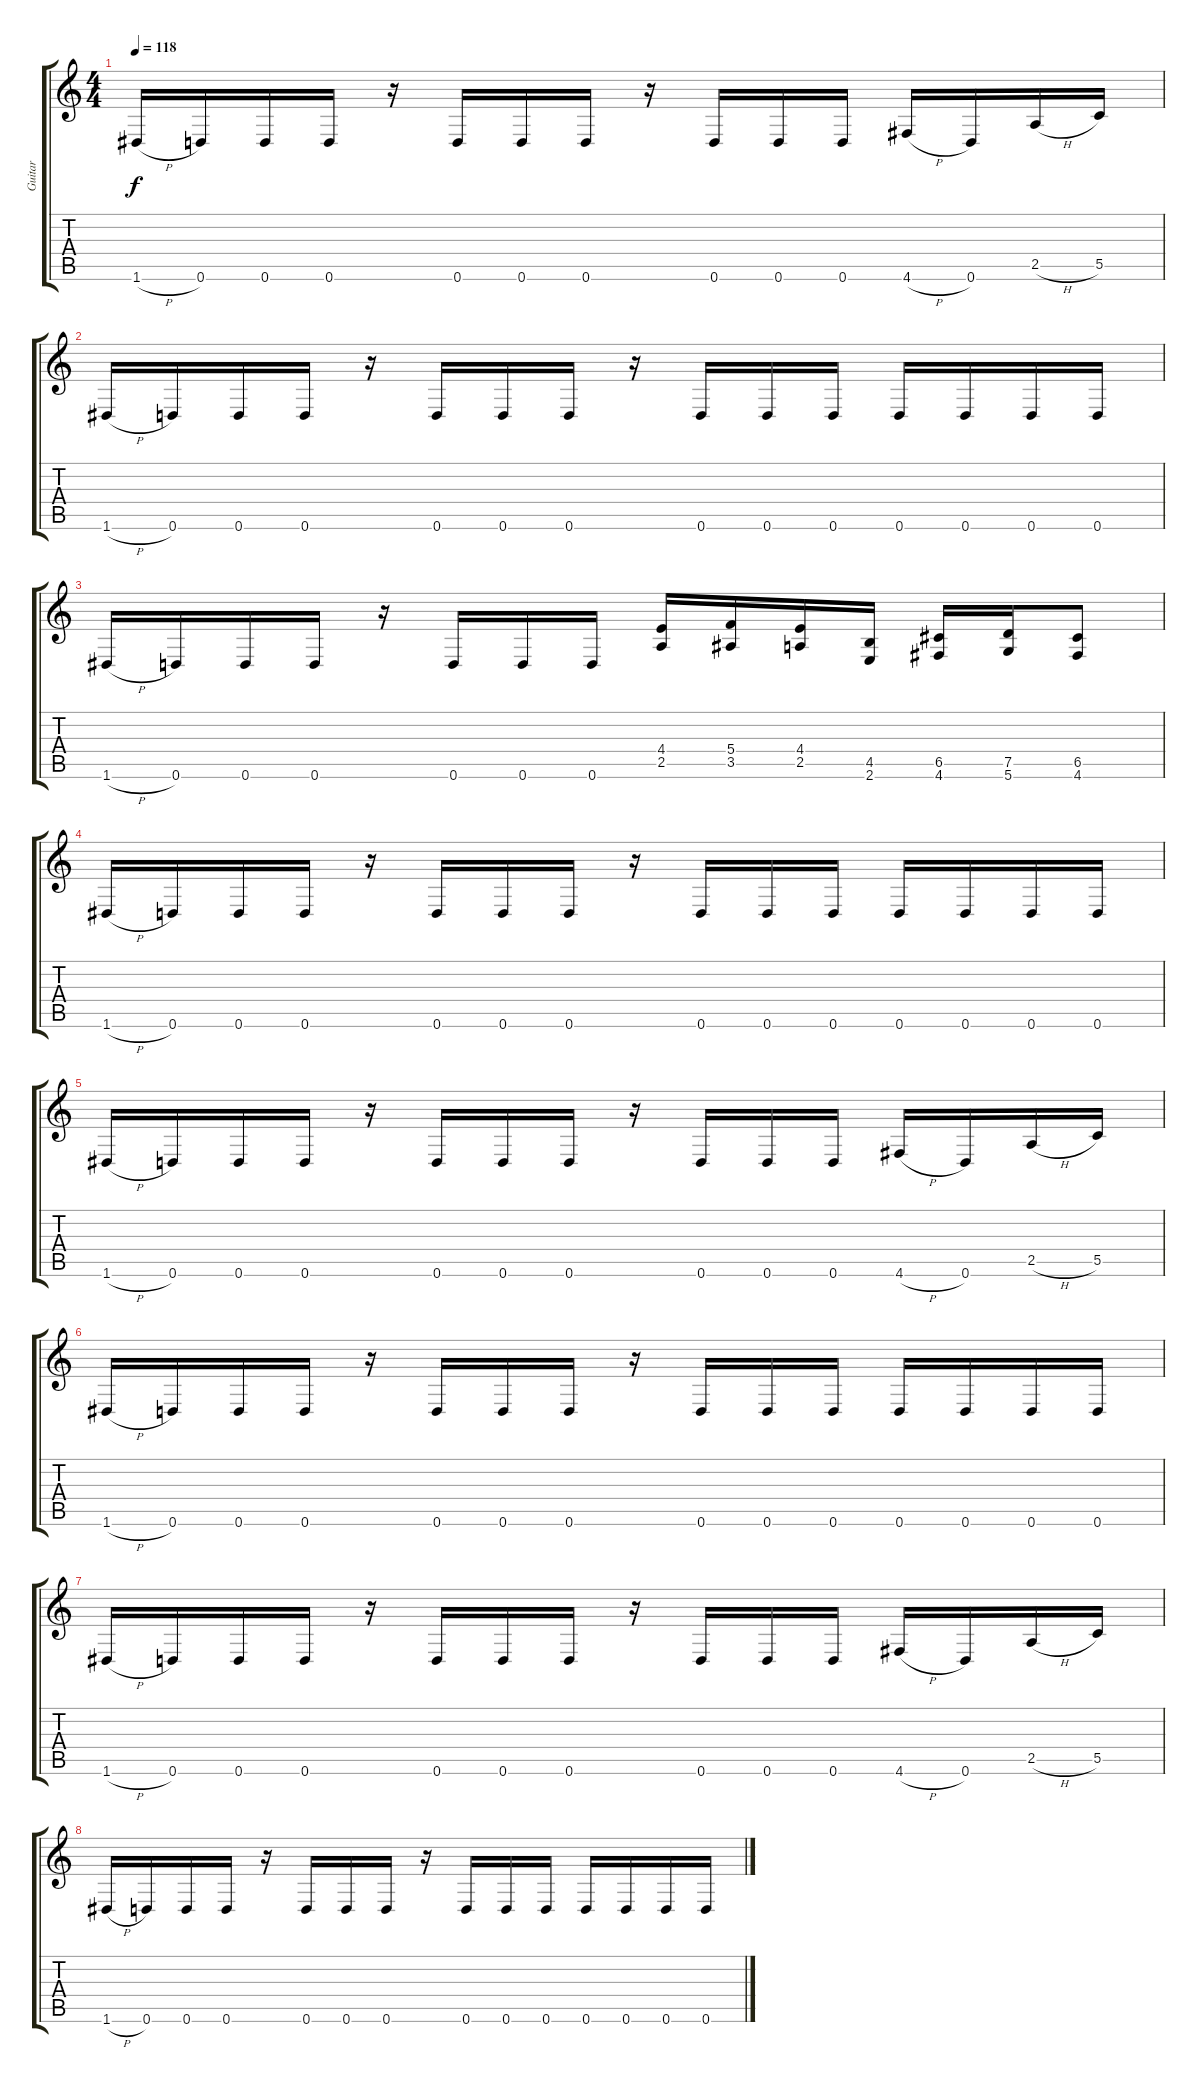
\track ("Guitar" "Guitar") {instrument distortionguitar}
\staff {score tabs}
\tuning (D4 A3 F3 C3 G2 D2) {hide}
\ts (4 4)
\tempo 118
\clef g2
\ks c
1.6{h}.16{dy f} 0.6.16 0.6.16 0.6.16 r.16 0.6.16 0.6.16 0.6.16 r.16 0.6.16 0.6.16 0.6.16 4.6{h}.16 0.6.16 2.5{h}.16 5.5.16 |
1.6{h}.16 0.6.16 0.6.16 0.6.16 r.16 0.6.16 0.6.16 0.6.16 r.16 0.6.16 0.6.16 0.6.16 0.6.16 0.6.16 0.6.16 0.6.16 |
1.6{h}.16 0.6.16 0.6.16 0.6.16 r.16 0.6.16 0.6.16 0.6.16 (4.4 2.5).16 (5.4 3.5).16 (4.4 2.5).16 (4.5 2.6).16 (6.5 4.6).16 (7.5 5.6).16 (6.5 4.6).8 |
1.6{h}.16 0.6.16 0.6.16 0.6.16 r.16 0.6.16 0.6.16 0.6.16 r.16 0.6.16 0.6.16 0.6.16 0.6.16 0.6.16 0.6.16 0.6.16 |
1.6{h}.16 0.6.16 0.6.16 0.6.16 r.16 0.6.16 0.6.16 0.6.16 r.16 0.6.16 0.6.16 0.6.16 4.6{h}.16 0.6.16 2.5{h}.16 5.5.16 |
1.6{h}.16 0.6.16 0.6.16 0.6.16 r.16 0.6.16 0.6.16 0.6.16 r.16 0.6.16 0.6.16 0.6.16 0.6.16 0.6.16 0.6.16 0.6.16 |
1.6{h}.16 0.6.16 0.6.16 0.6.16 r.16 0.6.16 0.6.16 0.6.16 r.16 0.6.16 0.6.16 0.6.16 4.6{h}.16 0.6.16 2.5{h}.16 5.5.16 |
1.6{h}.16 0.6.16 0.6.16 0.6.16 r.16 0.6.16 0.6.16 0.6.16 r.16 0.6.16 0.6.16 0.6.16 0.6.16 0.6.16 0.6.16 0.6.16
